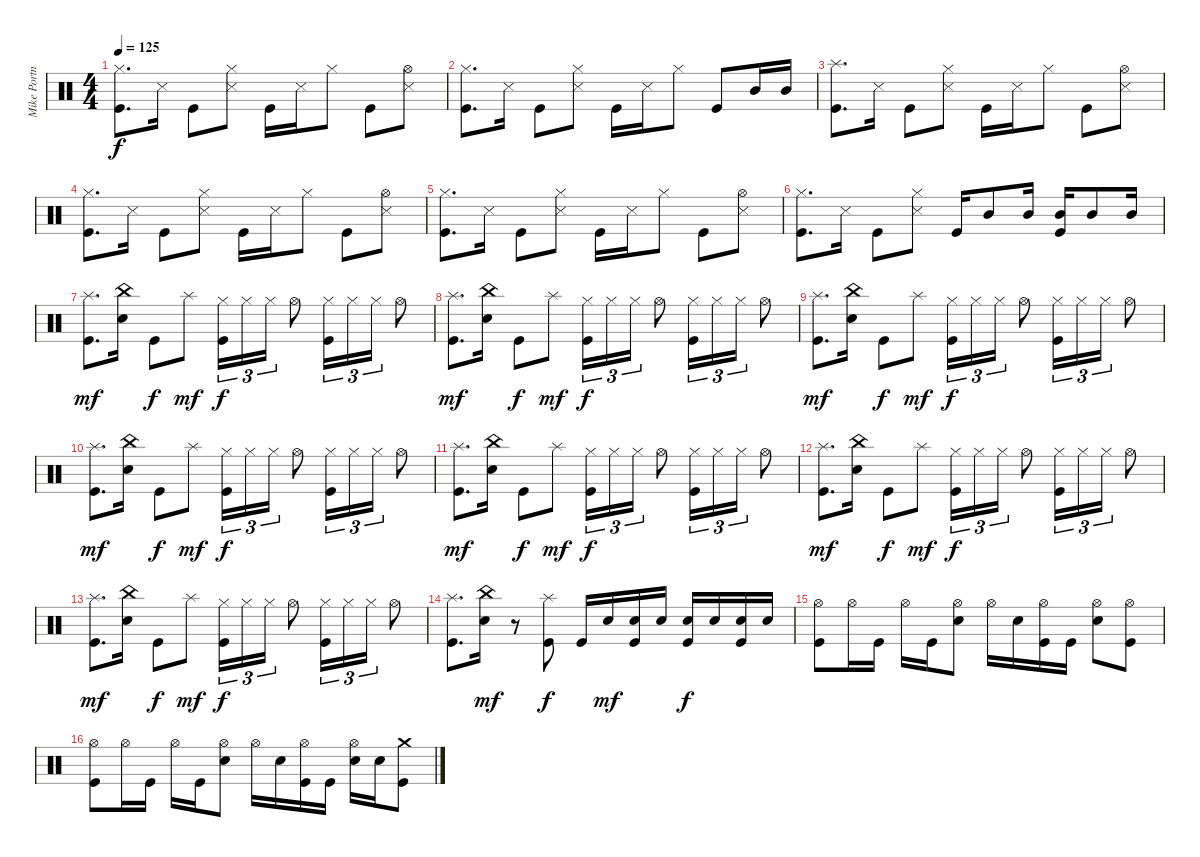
\track ("Mike Portnoy" "Mike Portn") {instrument percussion}
\staff {score}
\articulation defaults
\ts (4 4)
\tempo 125
\clef neutral
\ks c
("Hi-Hat (closed)" "Kick (hit)").8{d dy f} "Snare (side stick) 3".16 "Kick (hit)".8 ("Hi-Hat (closed)" "Snare (side stick) 3").8 "Kick (hit)".16 "Snare (side stick) 3".16 "Hi-Hat (closed)".8 "Kick (hit)".8 ("Hi-Hat (open)" "Snare (side stick) 3").8 |
("Hi-Hat (closed)" "Kick (hit)").8{d} "Snare (side stick) 3".16 "Kick (hit)".8 ("Hi-Hat (closed)" "Snare (side stick) 3").8 "Kick (hit)".16 "Snare (side stick) 3".16 "Hi-Hat (closed)".8 "Kick (hit)".8 "Mid Tom (hit)".16 "Mid Tom (hit)".16 |
("Splash (hit)" "Kick (hit)").8{d} "Snare (side stick) 3".16 "Kick (hit)".8 ("Hi-Hat (closed)" "Snare (side stick) 3").8 "Kick (hit)".16 "Snare (side stick) 3".16 "Hi-Hat (closed)".8 "Kick (hit)".8 ("Hi-Hat (open)" "Snare (side stick) 3").8 |
("Hi-Hat (closed)" "Kick (hit)").8{d} "Snare (side stick) 3".16 "Kick (hit)".8 ("Hi-Hat (closed)" "Snare (side stick) 3").8 "Kick (hit)".16 "Snare (side stick) 3".16 "Hi-Hat (closed)".8 "Kick (hit)".8 ("Hi-Hat (open)" "Snare (side stick) 3").8 |
("Hi-Hat (closed)" "Kick (hit)").8{d} "Snare (side stick) 3".16 "Kick (hit)".8 ("Hi-Hat (closed)" "Snare (side stick) 3").8 "Kick (hit)".16 "Snare (side stick) 3".16 "Hi-Hat (closed)".8 "Kick (hit)".8 ("Hi-Hat (open)" "Snare (side stick) 3").8 |
("Hi-Hat (closed)" "Kick (hit)").8{d} "Snare (side stick) 3".16 "Kick (hit)".8 ("Hi-Hat (closed)" "Snare (side stick) 3").8 "Kick (hit)".16 "Mid Tom (hit)".8 "Mid Tom (hit)".16 ("Mid Tom (hit)" "Kick (hit)").16 "Mid Tom (hit)".8 "Mid Tom (hit)".16 |
("Splash (hit)" "Kick (hit)").8{d dy mf} ("China (hit)" "Electric Snare (hit)").16 "Kick (hit)".8{dy f} "Splash (hit)".8{dy mf} ("Hi-Hat (closed)" "Kick (hit)").16{tu (3 2) dy f} "Hi-Hat (closed)".16{tu (3 2)} "Hi-Hat (closed)".16{tu (3 2)} "Hi-Hat (open)".8 ("Hi-Hat (closed)" "Kick (hit)").16{tu (3 2)} "Hi-Hat (closed)".16{tu (3 2)} "Hi-Hat (closed)".16{tu (3 2)} "Hi-Hat (open)".8 |
("Splash (hit)" "Kick (hit)").8{d dy mf} ("China (hit)" "Electric Snare (hit)").16 "Kick (hit)".8{dy f} "Splash (hit)".8{dy mf} ("Hi-Hat (closed)" "Kick (hit)").16{tu (3 2) dy f} "Hi-Hat (closed)".16{tu (3 2)} "Hi-Hat (closed)".16{tu (3 2)} "Hi-Hat (open)".8 ("Hi-Hat (closed)" "Kick (hit)").16{tu (3 2)} "Hi-Hat (closed)".16{tu (3 2)} "Hi-Hat (closed)".16{tu (3 2)} "Hi-Hat (open)".8 |
("Splash (hit)" "Kick (hit)").8{d dy mf} ("China (hit)" "Electric Snare (hit)").16 "Kick (hit)".8{dy f} "Splash (hit)".8{dy mf} ("Hi-Hat (closed)" "Kick (hit)").16{tu (3 2) dy f} "Hi-Hat (closed)".16{tu (3 2)} "Hi-Hat (closed)".16{tu (3 2)} "Hi-Hat (open)".8 ("Hi-Hat (closed)" "Kick (hit)").16{tu (3 2)} "Hi-Hat (closed)".16{tu (3 2)} "Hi-Hat (closed)".16{tu (3 2)} "Hi-Hat (open)".8 |
("Splash (hit)" "Kick (hit)").8{d dy mf} ("China (hit)" "Electric Snare (hit)").16 "Kick (hit)".8{dy f} "Splash (hit)".8{dy mf} ("Hi-Hat (closed)" "Kick (hit)").16{tu (3 2) dy f} "Hi-Hat (closed)".16{tu (3 2)} "Hi-Hat (closed)".16{tu (3 2)} "Hi-Hat (open)".8 ("Hi-Hat (closed)" "Kick (hit)").16{tu (3 2)} "Hi-Hat (closed)".16{tu (3 2)} "Hi-Hat (closed)".16{tu (3 2)} "Hi-Hat (open)".8 |
("Splash (hit)" "Kick (hit)").8{d dy mf} ("China (hit)" "Electric Snare (hit)").16 "Kick (hit)".8{dy f} "Splash (hit)".8{dy mf} ("Hi-Hat (closed)" "Kick (hit)").16{tu (3 2) dy f} "Hi-Hat (closed)".16{tu (3 2)} "Hi-Hat (closed)".16{tu (3 2)} "Hi-Hat (open)".8 ("Hi-Hat (closed)" "Kick (hit)").16{tu (3 2)} "Hi-Hat (closed)".16{tu (3 2)} "Hi-Hat (closed)".16{tu (3 2)} "Hi-Hat (open)".8 |
("Splash (hit)" "Kick (hit)").8{d dy mf} ("China (hit)" "Electric Snare (hit)").16 "Kick (hit)".8{dy f} "Splash (hit)".8{dy mf} ("Hi-Hat (closed)" "Kick (hit)").16{tu (3 2) dy f} "Hi-Hat (closed)".16{tu (3 2)} "Hi-Hat (closed)".16{tu (3 2)} "Hi-Hat (open)".8 ("Hi-Hat (closed)" "Kick (hit)").16{tu (3 2)} "Hi-Hat (closed)".16{tu (3 2)} "Hi-Hat (closed)".16{tu (3 2)} "Hi-Hat (open)".8 |
("Splash (hit)" "Kick (hit)").8{d dy mf} ("China (hit)" "Electric Snare (hit)").16 "Kick (hit)".8{dy f} "Splash (hit)".8{dy mf} ("Hi-Hat (closed)" "Kick (hit)").16{tu (3 2) dy f} "Hi-Hat (closed)".16{tu (3 2)} "Hi-Hat (closed)".16{tu (3 2)} "Hi-Hat (open)".8 ("Hi-Hat (closed)" "Kick (hit)").16{tu (3 2)} "Hi-Hat (closed)".16{tu (3 2)} "Hi-Hat (closed)".16{tu (3 2)} "Hi-Hat (open)".8 |
("Splash (hit)" "Kick (hit)").8{d} ("China (hit)" "Electric Snare (hit)").16{dy mf} r.8 ("Splash (hit)" "Kick (hit)").8{dy f} "Kick (hit)".16 "Electric Snare (hit)".16{dy mf} ("Electric Snare (hit)" "Kick (hit)").16 "Electric Snare (hit)".16 ("Electric Snare (hit)" "Kick (hit)").16{dy f} "Electric Snare (hit)".16 ("Electric Snare (hit)" "Kick (hit)").16 "Electric Snare (hit)".16 |
("Hi-Hat (open)" "Kick (hit)").8 "Hi-Hat (open)".16 "Kick (hit)".16 "Hi-Hat (open)".16 "Kick (hit)".16 ("Hi-Hat (open)" "Electric Snare (hit)").8 "Hi-Hat (open)".16 "Electric Snare (hit)".16 ("Hi-Hat (open)" "Kick (hit)").16 "Kick (hit)".16 ("Hi-Hat (open)" "Electric Snare (hit)").8 ("Hi-Hat (open)" "Kick (hit)").8 |
("Hi-Hat (open)" "Kick (hit)").8 "Hi-Hat (open)".16 "Kick (hit)".16 "Hi-Hat (open)".16 "Kick (hit)".16 ("Hi-Hat (open)" "Electric Snare (hit)").8 "Hi-Hat (open)".16 "Electric Snare (hit)".16 ("Hi-Hat (open)" "Kick (hit)").16 "Kick (hit)".16 ("Hi-Hat (open)" "Electric Snare (hit)").16 "Electric Snare (hit)".16 ("Crash medium (hit)" "Kick (hit)").8
